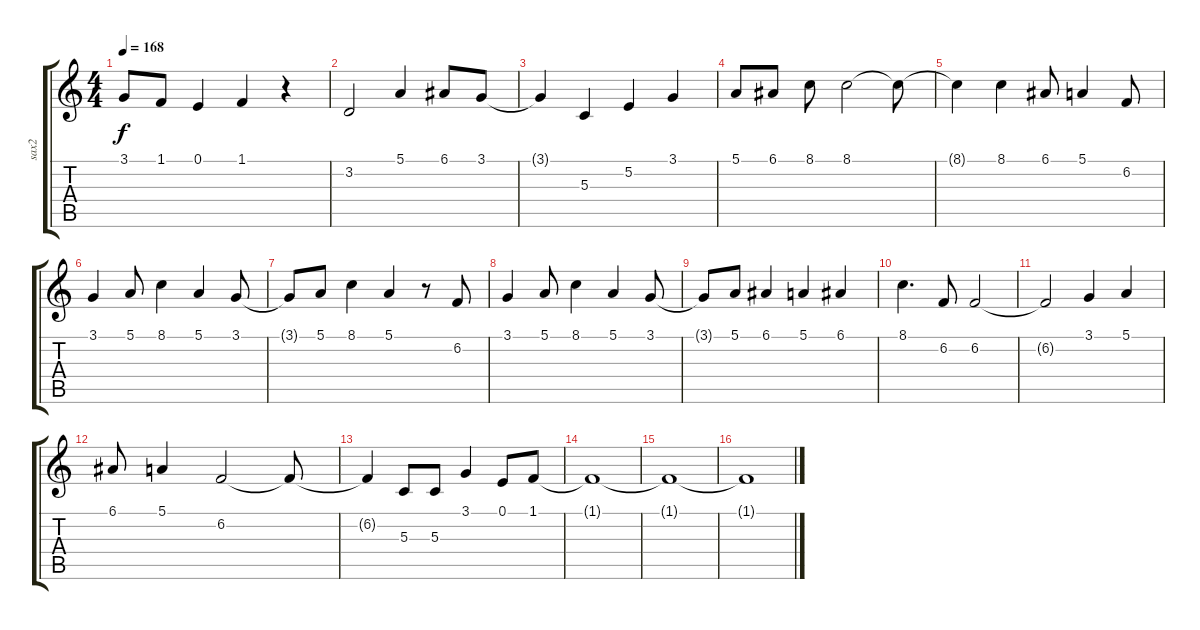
\track ("sax2" "sax2") {instrument altosax}
\staff {score tabs}
\tuning (E4 B3 G3 D3 A2 E2) {hide}
\ts (4 4)
\tempo 168
\clef g2
\ks c
3.1{t}.8{dy f} 1.1.8 0.1.4 1.1.4 r.4 |
3.2.2 5.1.4 6.1.8 3.1.8 |
3.1{t}.4 5.3.4 5.2.4 3.1.4 |
5.1.8 6.1.8 8.1.8 8.1.2 8.1{t}.8 |
8.1{t}.4 8.1.4 6.1.8 5.1.4 6.2.8 |
3.1.4 5.1.8 8.1.4 5.1.4 3.1.8 |
3.1{t}.8 5.1.8 8.1.4 5.1.4 r.8 6.2.8 |
3.1.4 5.1.8 8.1.4 5.1.4 3.1.8 |
3.1{t}.8 5.1.8 6.1.4 5.1.4 6.1.4 |
8.1.4{d} 6.2.8 6.2.2 |
6.2{t}.2 3.1.4 5.1.4 |
6.1.8 5.1.4 6.2.2 6.2{t}.8 |
6.2{t}.4 5.3.8 5.3.8 3.1.4 0.1.8 1.1.8 |
1.1{t}.1 |
1.1{t}.1 |
1.1{t}.1
